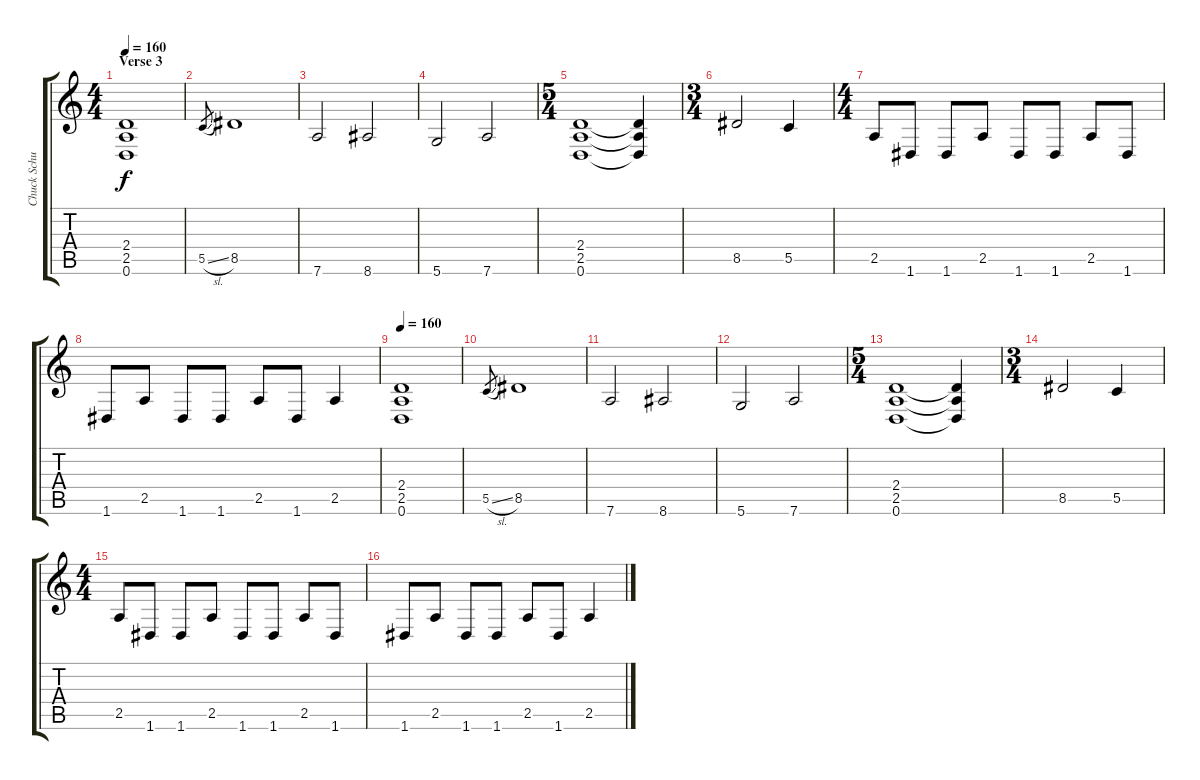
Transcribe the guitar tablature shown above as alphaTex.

\track ("Chuck Schuldiner" "Chuck Schu") {instrument distortionguitar}
\staff {score tabs}
\tuning (D4 A3 F3 C3 G2 D2) {hide}
\ts (4 4)
\section ("" "Verse 3")
\tempo 160
\clef g2
\ks c
(2.4 2.5 0.6).1{dy f} |
5.5{sl}.8{gr} 8.5.1 |
7.6.2 8.6.2 |
5.6.2 7.6.2 |
\ts (5 4)
(2.4 2.5 0.6).1 (2.4{t} 2.5{t} 0.6{t}).4 |
\ts (3 4)
8.5.2 5.5.4 |
\ts (4 4)
2.5.8 1.6.8 1.6.8 2.5.8 1.6.8 1.6.8 2.5.8 1.6.8 |
1.6.8 2.5.8 1.6.8 1.6.8 2.5.8 1.6.8 2.5.4 |
\tempo 160
(2.4 2.5 0.6).1 |
5.5{sl}.8{gr} 8.5.1 |
7.6.2 8.6.2 |
5.6.2 7.6.2 |
\ts (5 4)
(2.4 2.5 0.6).1 (2.4{t} 2.5{t} 0.6{t}).4 |
\ts (3 4)
8.5.2 5.5.4 |
\ts (4 4)
2.5.8 1.6.8 1.6.8 2.5.8 1.6.8 1.6.8 2.5.8 1.6.8 |
1.6.8 2.5.8 1.6.8 1.6.8 2.5.8 1.6.8 2.5.4
